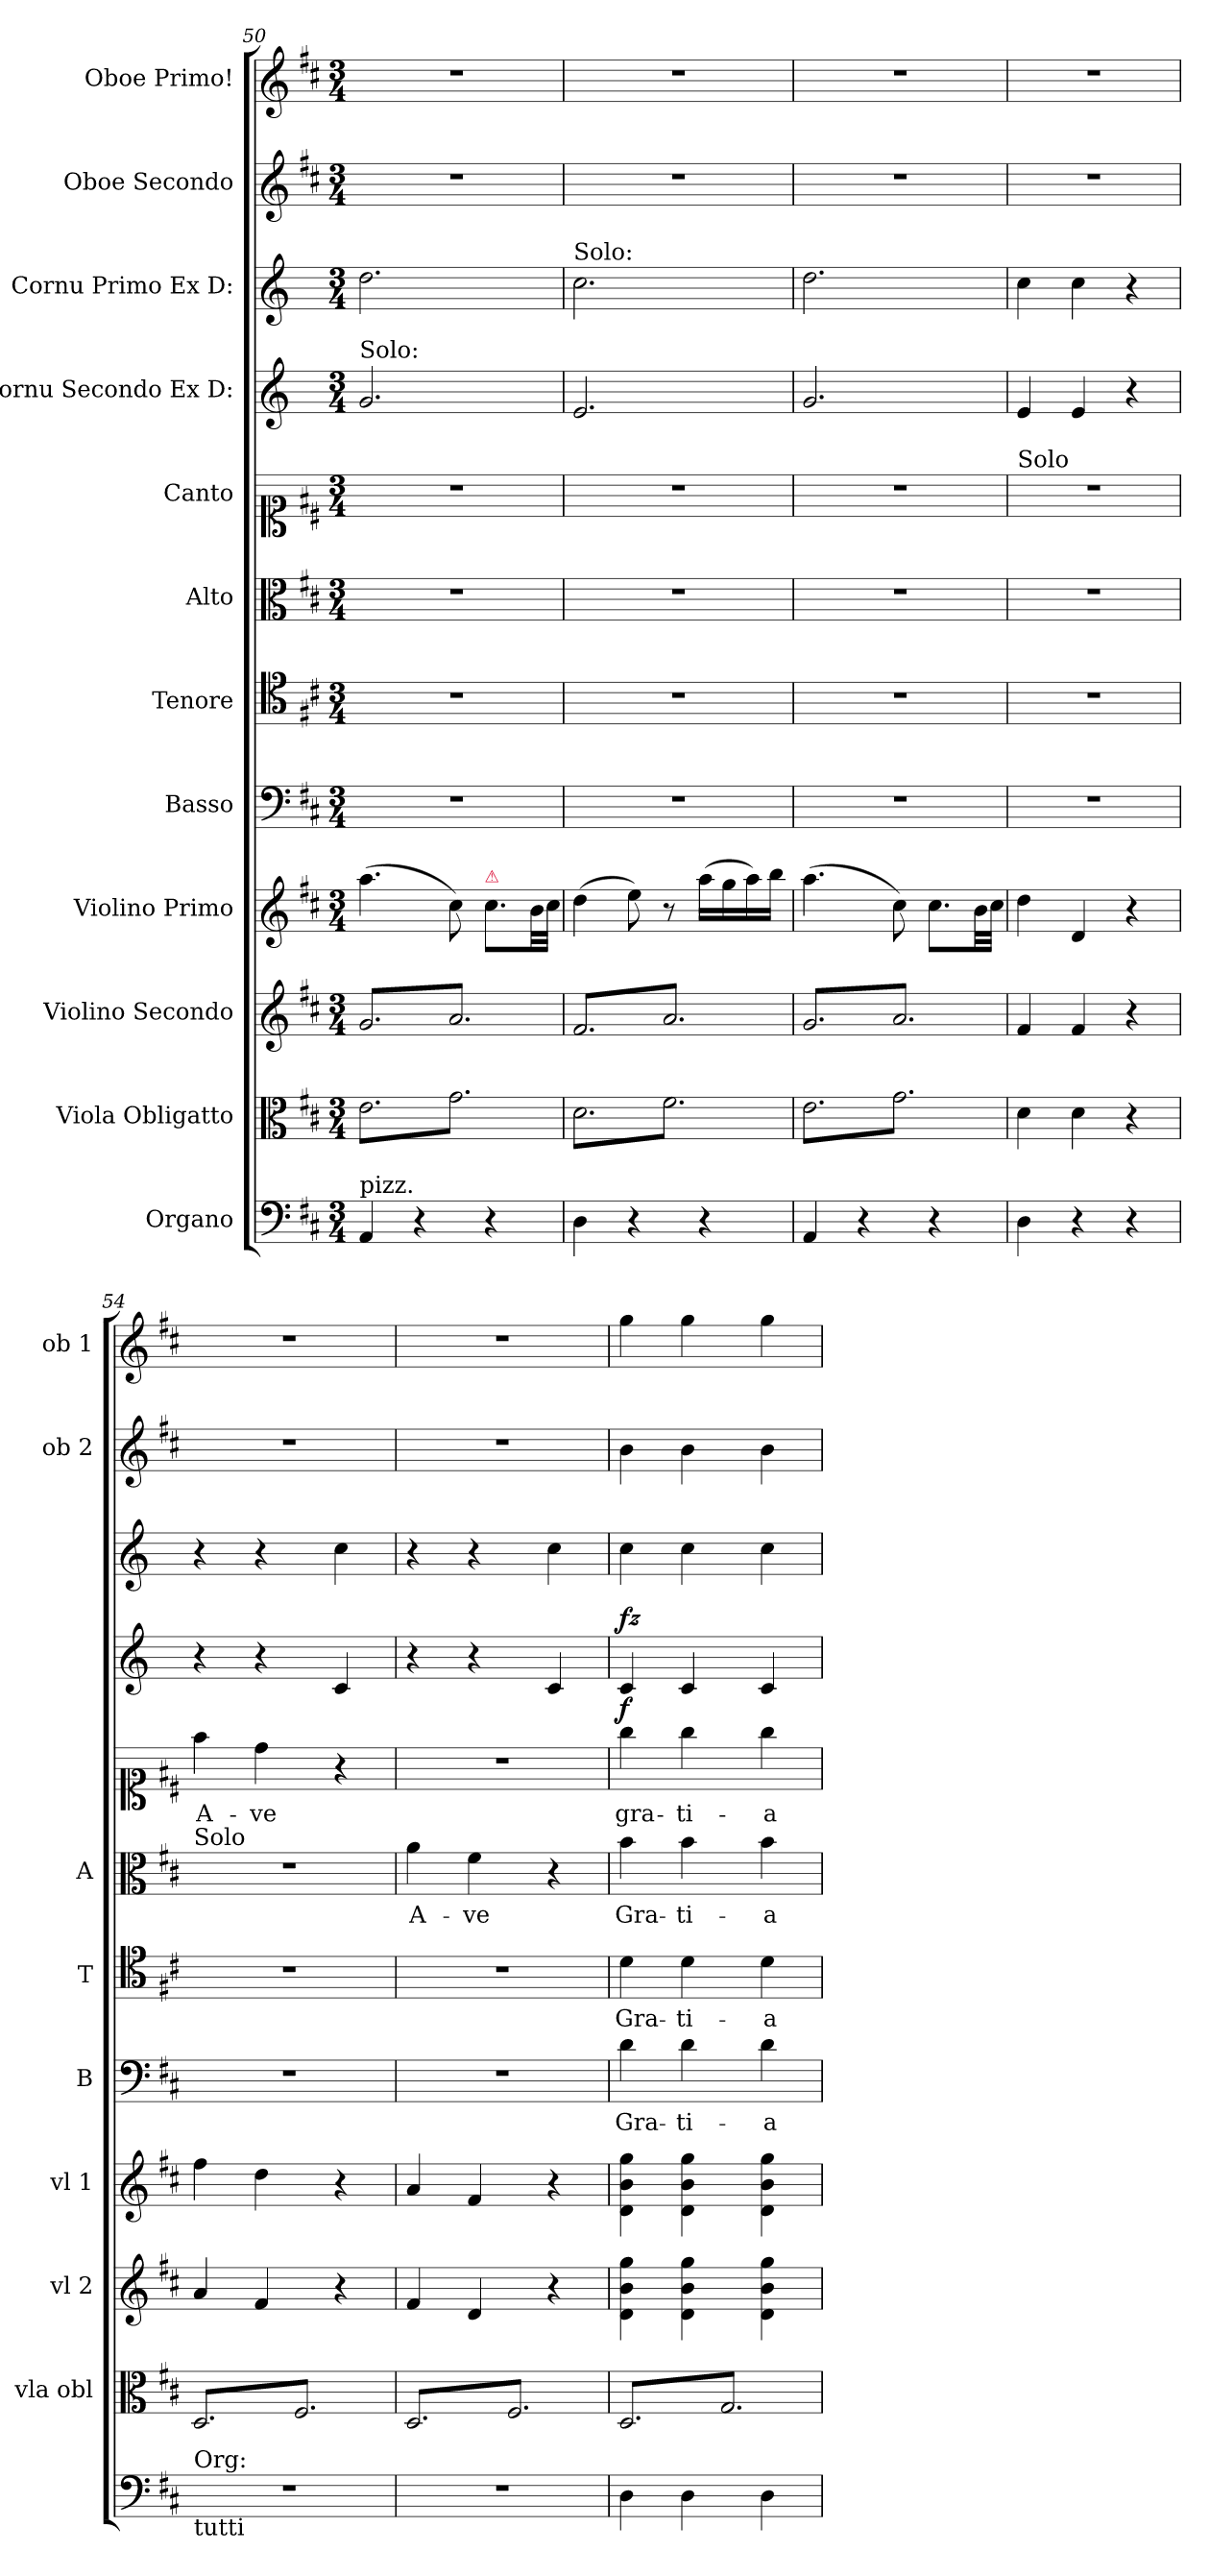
**kern	**kern	**dynam	**kern	**dynam	**kern	**dynam	**kern	**text	**kern	**text	**kern	**text	**dynam	**kern	**text	**dynam	**kern	**dynam	**kern	**dynam	**kern	**kern
*part12	*part11	*part11	*part10	*part10	*part9	*part9	*part8	*part8	*part7	*part7	*part6	*part6	*part6	*part5	*part5	*part5	*part4	*part4	*part3	*part3	*part2	*part1
*staff12	*staff11	*staff11	*staff10	*staff10	*staff9	*staff9	*staff8	*staff8	*staff7	*staff7	*staff6	*staff6	*staff6	*staff5	*staff5	*staff5	*staff4	*staff4	*staff3	*staff3	*staff2	*staff1
*I"Organo	*I"Viola Obligatto	*	*I"Violino Secondo	*	*I"Violino Primo	*	*I"Basso	*	*I"Tenore	*	*I"Alto	*	*	*I"Canto	*	*	*I"Cornu Secondo Ex D:	*	*I"Cornu Primo Ex D:	*	*I"Oboe Secondo	*I"Oboe Primo!
*	*I'vla obl	*	*I'vl 2	*	*I'vl 1	*	*I'B	*	*I'T	*	*I'A	*	*	*	*	*	*	*	*	*	*I'ob 2	*I'ob 1
*clefF4	*clefC3	*	*clefG2	*	*clefG2	*	*clefF4	*	*clefC4	*	*clefC3	*	*	*clefC1	*	*	*clefG2	*	*clefG2	*	*clefG2	*clefG2
*	*	*	*	*	*	*	*	*	*	*	*	*	*	*	*	*	*ITrd-1c-2	*	*ITrd-1c-2	*	*	*
*k[f#c#]	*k[f#c#]	*	*k[f#c#]	*	*k[f#c#]	*	*k[f#c#]	*	*k[f#c#]	*	*k[f#c#]	*	*	*k[f#c#]	*	*	*k[f#c#]	*	*k[f#c#]	*	*k[f#c#]	*k[f#c#]
*D:	*D:	*	*D:	*	*D:	*	*D:	*	*D:	*	*D:	*	*	*D:	*	*	*	*	*	*	*D:	*D:
*M3/4	*M3/4	*	*M3/4	*	*M3/4	*	*M3/4	*	*M3/4	*	*M3/4	*	*	*M3/4	*	*	*M3/4	*	*M3/4	*	*M3/4	*M3/4
=50	=50	=50	=50	=50	=50	=50	=50	=50	=50	=50	=50	=50	=50	=50	=50	=50	=50	=50	=50	=50	=50	=50
!	!	!	!	!	!	!	!	!	!	!	!	!	!	!	!	!	!LO:TX:a:t=Solo&colon;	!	!	!	!	!
!LO:TX:a:t=pizz.	!	!	!	!	!	!	!	!	!	!	!	!	!	!	!	!	!	!	!	!	!	!
!	!	!	!	!	!	!	!	!	!	!	!	!	!	!	!	!	!	!LO:DY:a	!	!LO:DY:a	!	!
*	*tremolo	*	*	*	*	*	*	*	*	*	*	*	*	*	*	*	*	*	*	*	*	*
*	*	*	*tremolo	*	*	*	*	*	*	*	*	*	*	*	*	*	*	*	*	*	*	*
4AA/	8e\L	.	8g/L	.	(4.aa\	.	2.r	.	2.r	.	2.r	.	.	2.r	.	.	2.a/	p&colon;	2.ee\	pio&colon;	2.r	2.r
.	8g\	.	8a/	.	.	.	.	.	.	.	.	.	.	.	.	.	.	.	.	.	.	.
4r	8e\	.	8g/	.	.	.	.	.	.	.	.	.	.	.	.	.	.	.	.	.	.	.
.	8g\	.	8a/	.	8cc#\)	.	.	.	.	.	.	.	.	.	.	.	.	.	.	.	.	.
!	!	!	!	!	!LO:TX:a:color=crimson:t=⚠	!	!	!	!	!	!	!	!	!	!	!	!	!	!	!	!	!
4r	8e\	.	8g/	.	8.cc#\L	.	.	.	.	.	.	.	.	.	.	.	.	.	.	.	.	.
.	8g\J	.	8a/J	.	.	.	.	.	.	.	.	.	.	.	.	.	.	.	.	.	.	.
.	.	.	.	.	32b\LL	.	.	.	.	.	.	.	.	.	.	.	.	.	.	.	.	.
.	.	.	.	.	32cc#\JJJ	.	.	.	.	.	.	.	.	.	.	.	.	.	.	.	.	.
=51	=51	=51	=51	=51	=51	=51	=51	=51	=51	=51	=51	=51	=51	=51	=51	=51	=51	=51	=51	=51	=51	=51
!	!	!	!	!	!	!	!	!	!	!	!	!	!	!	!	!	!	!	!LO:TX:a:t=Solo&colon;	!	!	!
4D\	8d\L	.	8f#/L	.	(4dd\	.	2.r	.	2.r	.	2.r	.	.	2.r	.	.	2.f#/	.	2.dd\	.	2.r	2.r
.	8f#\	.	8a/	.	.	.	.	.	.	.	.	.	.	.	.	.	.	.	.	.	.	.
4r	8d\	.	8f#/	.	8ee\)	.	.	.	.	.	.	.	.	.	.	.	.	.	.	.	.	.
.	8f#\	.	8a/	.	8r	.	.	.	.	.	.	.	.	.	.	.	.	.	.	.	.	.
4r	8d\	.	8f#/	.	(16aa\LL	.	.	.	.	.	.	.	.	.	.	.	.	.	.	.	.	.
.	.	.	.	.	16gg\	.	.	.	.	.	.	.	.	.	.	.	.	.	.	.	.	.
.	8f#\J	.	8a/J	.	16aa\)	.	.	.	.	.	.	.	.	.	.	.	.	.	.	.	.	.
.	.	.	.	.	16bb\JJ	.	.	.	.	.	.	.	.	.	.	.	.	.	.	.	.	.
=52	=52	=52	=52	=52	=52	=52	=52	=52	=52	=52	=52	=52	=52	=52	=52	=52	=52	=52	=52	=52	=52	=52
4AA/	8e\L	.	8g/L	.	(4.aa\	.	2.r	.	2.r	.	2.r	.	.	2.r	.	.	2.a/	.	2.ee\	.	2.r	2.r
.	8g\	.	8a/	.	.	.	.	.	.	.	.	.	.	.	.	.	.	.	.	.	.	.
4r	8e\	.	8g/	.	.	.	.	.	.	.	.	.	.	.	.	.	.	.	.	.	.	.
.	8g\	.	8a/	.	8cc#\)	.	.	.	.	.	.	.	.	.	.	.	.	.	.	.	.	.
4r	8e\	.	8g/	.	8.cc#\L	.	.	.	.	.	.	.	.	.	.	.	.	.	.	.	.	.
.	8g\J	.	8a/J	.	.	.	.	.	.	.	.	.	.	.	.	.	.	.	.	.	.	.
*	*	*	*Xtremolo	*	*	*	*	*	*	*	*	*	*	*	*	*	*	*	*	*	*	*
*	*Xtremolo	*	*	*	*	*	*	*	*	*	*	*	*	*	*	*	*	*	*	*	*	*
.	.	.	.	.	32b\LL	.	.	.	.	.	.	.	.	.	.	.	.	.	.	.	.	.
.	.	.	.	.	32cc#\JJJ	.	.	.	.	.	.	.	.	.	.	.	.	.	.	.	.	.
=53	=53	=53	=53	=53	=53	=53	=53	=53	=53	=53	=53	=53	=53	=53	=53	=53	=53	=53	=53	=53	=53	=53
!	!	!	!	!	!	!	!	!	!	!	!	!	!	!LO:TX:a:t=Solo	!	!	!	!	!	!	!	!
4D\	4d\	.	4f#/	.	4dd\	.	2.r	.	2.r	.	2.r	.	.	2.r	.	.	4f#/	.	4dd\	.	2.r	2.r
.	.	.	.	.	.	.	.	.	.	.	.	.	.	.	.	.	.	.	.	.	.	.
4r	4d\	.	4f#/	.	4d/	.	.	.	.	.	.	.	.	.	.	.	4f#/	.	4dd\	.	.	.
!	!	!	!	!	!	!LO:DY:a	!	!	!	!	!	!	!	!	!	!	!	!	!	!	!	!
4r	4r	.	4r	.	4r	p&colon;	.	.	.	.	.	.	.	.	.	.	4r	.	4r	.	.	.
=54	=54	=54	=54	=54	=54	=54	=54	=54	=54	=54	=54	=54	=54	=54	=54	=54	=54	=54	=54	=54	=54	=54
!	!	!	!	!	!	!	!	!	!	!	!LO:TX:a:t=Solo	!	!	!	!	!	!	!	!	!	!	!
!	!LO:TX:a:t=problem&colon; vhv pokazuje jako tremolando zapisane skrótem	!	!	!	!	!	!	!	!	!	!	!	!	!	!	!	!	!	!	!	!	!
!	!LO:TX:a:t=Sol&colon;	!	!	!	!	!	!	!	!	!	!	!	!	!	!	!	!	!	!	!	!	!
!LO:TX:b:t=tutti	!	!	!	!	!	!	!	!	!	!	!	!	!	!	!	!	!	!	!	!	!	!
!LO:TX:a:t=Org&colon;	!	!	!	!	!	!	!	!	!	!	!	!	!	!	!	!	!	!	!	!	!	!
*	*tremolo	*	*	*	*	*	*	*	*	*	*	*	*	*	*	*	*	*	*	*	*	*
2.r	8D/L	.	4a/	.	4ff#\	.	2.r	.	2.r	.	2.r	.	.	4ff#\	A-	.	4r	.	4r	.	2.r	2.r
.	8F#/	.	.	.	.	.	.	.	.	.	.	.	.	.	.	.	.	.	.	.	.	.
.	8D/	.	4f#/	.	4dd\	.	.	.	.	.	.	.	.	4dd\	-ve	.	4r	.	4r	.	.	.
.	8F#/	.	.	.	.	.	.	.	.	.	.	.	.	.	.	.	.	.	.	.	.	.
.	8D/	.	4r	.	4r	.	.	.	.	.	.	.	.	4r	.	.	4d/	.	4dd\	.	.	.
.	8F#/J	.	.	.	.	.	.	.	.	.	.	.	.	.	.	.	.	.	.	.	.	.
=55	=55	=55	=55	=55	=55	=55	=55	=55	=55	=55	=55	=55	=55	=55	=55	=55	=55	=55	=55	=55	=55	=55
2.r	8D/L	.	4f#/	.	4a/	.	2.r	.	2.r	.	4a\	A-	.	2.r	.	.	4r	.	4r	.	2.r	2.r
.	8F#/	.	.	.	.	.	.	.	.	.	.	.	.	.	.	.	.	.	.	.	.	.
.	8D/	.	4d/	.	4f#/	.	.	.	.	.	4f#\	-ve	.	.	.	.	4r	.	4r	.	.	.
.	8F#/	.	.	.	.	.	.	.	.	.	.	.	.	.	.	.	.	.	.	.	.	.
.	8D/	.	4r	.	4r	.	.	.	.	.	4r	.	.	.	.	.	4d/	.	4dd\	.	.	.
.	8F#/J	.	.	.	.	.	.	.	.	.	.	.	.	.	.	.	.	.	.	.	.	.
=56	=56	=56	=56	=56	=56	=56	=56	=56	=56	=56	=56	=56	=56	=56	=56	=56	=56	=56	=56	=56	=56	=56
!	!	!LO:DY:a	!	!LO:DY:a	!	!LO:DY:a	!	!	!	!	!	!	!LO:DY:a	!	!	!LO:DY:a	!	!LO:DY:a	!	!LO:DY:a	!	!
4D\	8D/L	f&colon;	4d\ 4b\ 4gg\	for&colon;	4d\ 4b\ 4gg\	for&colon;	4d\	Gra-	4d\	Gra-	4b\	Gra-	f&colon;	4gg\	gra-	f	4d/	fz	4dd\	for&colon;	4b\	4gg\
.	8G/	.	.	.	.	.	.	.	.	.	.	.	.	.	.	.	.	.	.	.	.	.
4D\	8D/	.	4d\ 4b\ 4gg\	.	4d\ 4b\ 4gg\	.	4d\	-ti-	4d\	-ti-	4b\	-ti-	.	4gg\	-ti-	.	4d/	.	4dd\	.	4b\	4gg\
.	8G/	.	.	.	.	.	.	.	.	.	.	.	.	.	.	.	.	.	.	.	.	.
4D\	8D/	.	4d\ 4b\ 4gg\	.	4d\ 4b\ 4gg\	.	4d\	-a	4d\	-a	4b\	-a	.	4gg\	-a	.	4d/	.	4dd\	.	4b\	4gg\
.	8G/J	.	.	.	.	.	.	.	.	.	.	.	.	.	.	.	.	.	.	.	.	.
*	*Xtremolo	*	*	*	*	*	*	*	*	*	*	*	*	*	*	*	*	*	*	*	*	*
.	.	.	.	.	.	.	.	.	.	.	.	.	.	.	.	.	.	.	.	.	.	.
.	.	.	.	.	.	.	.	.	.	.	.	.	.	.	.	.	.	.	.	.	.	.
.	.	.	.	.	.	.	.	.	.	.	.	.	.	.	.	.	.	.	.	.	.	.
=	=	=	=	=	=	=	=	=	=	=	=	=	=	=	=	=	=	=	=	=	=	=
*-	*-	*-	*-	*-	*-	*-	*-	*-	*-	*-	*-	*-	*-	*-	*-	*-	*-	*-	*-	*-	*-	*-
